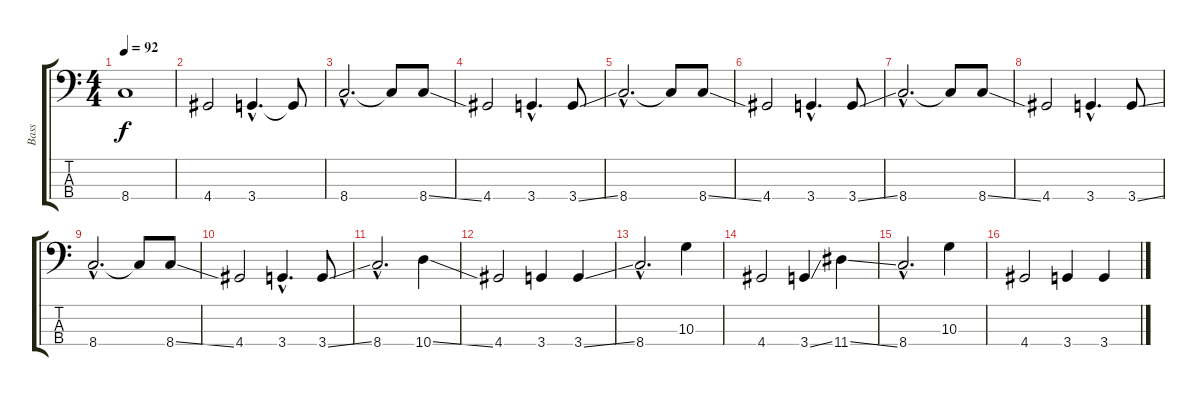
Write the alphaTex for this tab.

\track ("Bass" "Bass") {instrument electricbasspick}
\staff {score tabs}
\tuning (G2 D2 A1 E1) {hide}
\ts (4 4)
\tempo 92
\clef f4
\ks c
8.4.1{dy f} |
4.4.2 3.4{hac}.4{d} 3.4{t}.8 |
8.4{hac}.2{d} 8.4{t}.8 8.4{ss}.8 |
4.4.2 3.4{hac}.4{d} 3.4{ss}.8 |
8.4{hac}.2{d} 8.4{t}.8 8.4{ss}.8 |
4.4.2 3.4{hac}.4{d} 3.4{ss}.8 |
8.4{hac}.2{d} 8.4{t}.8 8.4{ss}.8 |
4.4.2 3.4{hac}.4{d} 3.4{ss}.8 |
8.4{hac}.2{d} 8.4{t}.8 8.4{ss}.8 |
4.4.2 3.4{hac}.4{d} 3.4{ss}.8 |
8.4{hac}.2{d} 10.4{ss}.4 |
4.4.2 3.4.4 3.4{ss}.4 |
8.4{hac}.2{d} 10.3.4 |
4.4.2 3.4{ss}.4 11.4{ss}.4 |
8.4{hac}.2{d} 10.3.4 |
4.4.2 3.4.4 3.4{ss}.4
